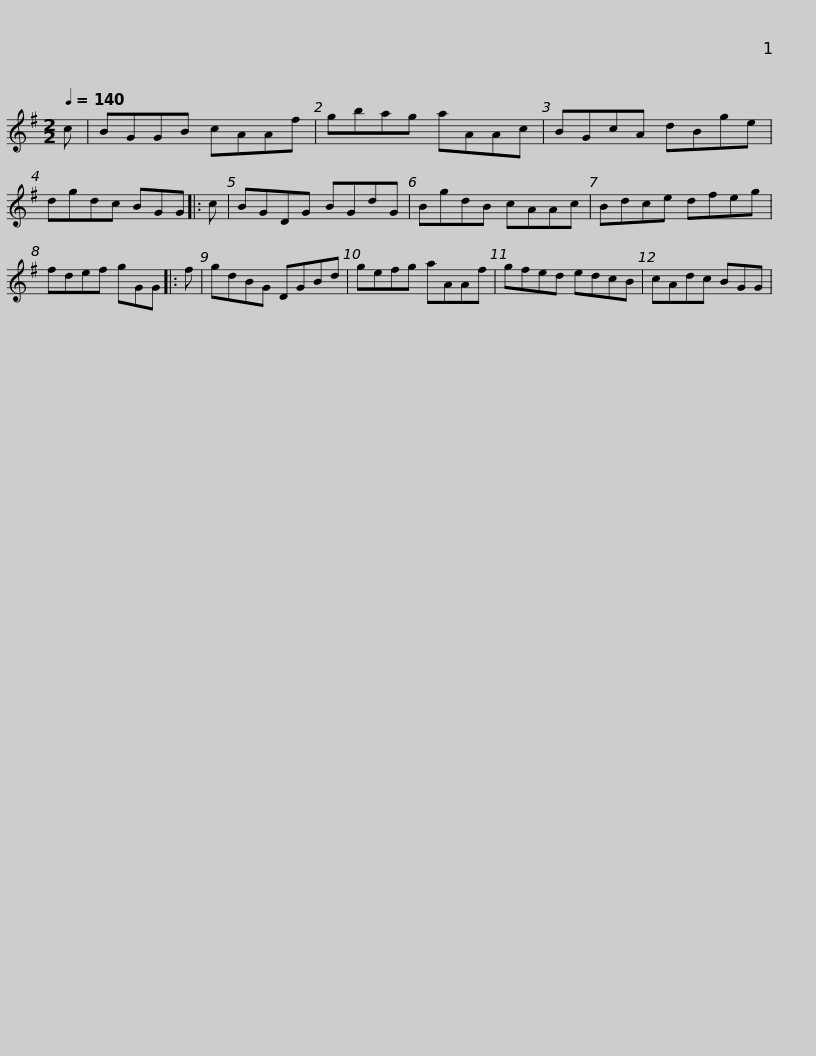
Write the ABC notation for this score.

X:1
L:1/8
Q:1/4=140
M:2/2
I:linebreak $
K:G
V:1 treble
V:1
 c | BGGB cAAf | gbag aAAc | BGcA dBge | dgdc BGG |: %5
 c | BGDG BGdG |$ BgdB cAAc | Bdce dfeg | fdef gGG |: %10
 f | gdBG DGBd | gefg aAAf |$ gfed edcB | cAdc BGG | %15
